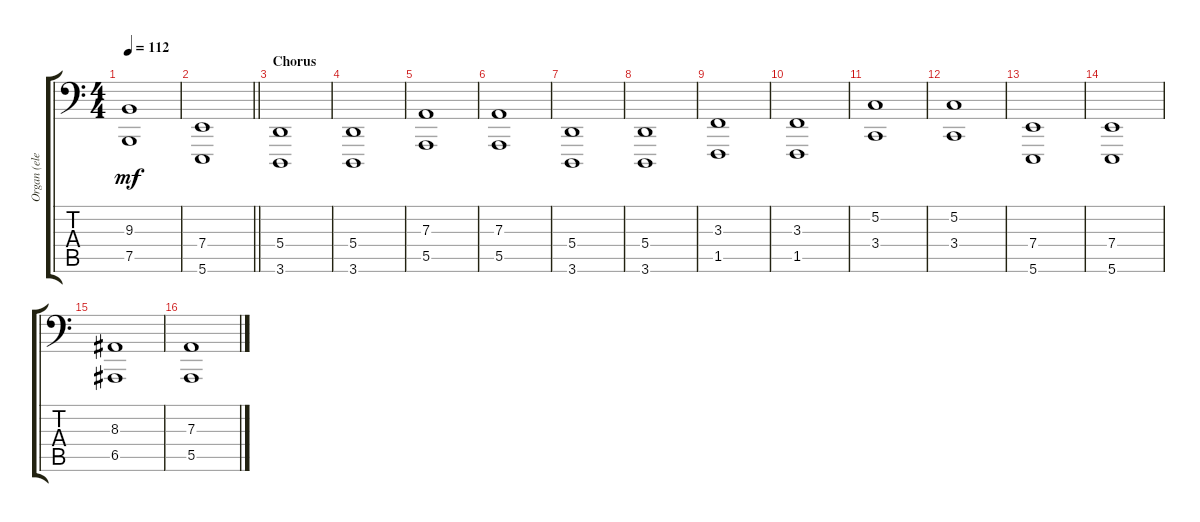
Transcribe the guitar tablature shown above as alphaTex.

\track ("Organ (elec.) (LH)" "Organ (ele") {instrument churchorgan}
\staff {score tabs}
\tuning (C3 G2 D2 A1 E1 B0) {hide}
\ts (4 4)
\tempo 112
\clef f4
\ks c
(9.3 7.5).1{dy mf} |
\barLineRight lightlight
(7.4 5.6).1 |
\section ("" "Chorus")
(5.4 3.6).1 |
(5.4 3.6).1 |
(7.3 5.5).1 |
(7.3 5.5).1 |
(5.4 3.6).1 |
(5.4 3.6).1 |
(3.3 1.5).1 |
(3.3 1.5).1 |
(5.2 3.4).1 |
(5.2 3.4).1 |
(7.4 5.6).1 |
(7.4 5.6).1 |
(8.3 6.5).1 |
(7.3 5.5).1
